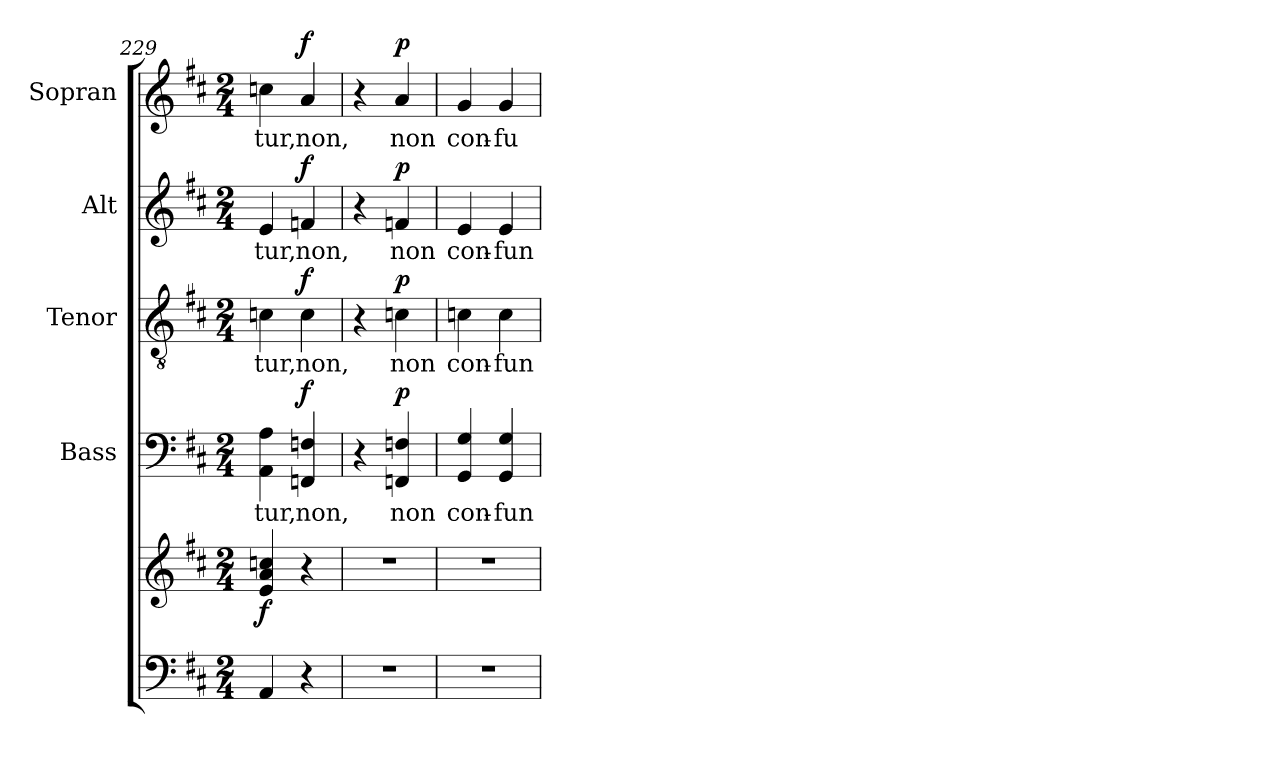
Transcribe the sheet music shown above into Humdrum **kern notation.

**kern	**kern	**dynam	**kern	**text	**dynam	**kern	**text	**dynam	**kern	**text	**dynam	**kern	**text	**dynam
*part5	*part5	*part5	*part4	*part4	*part4	*part3	*part3	*part3	*part2	*part2	*part2	*part1	*part1	*part1
*staff6	*staff5	*staff5/6	*staff4	*staff4	*staff4	*staff3	*staff3	*staff3	*staff2	*staff2	*staff2	*staff1	*staff1	*staff1
*	*	*	*I"Bass	*	*	*I"Tenor	*	*	*I"Alt	*	*	*I"Sopran	*	*
*	*	*	*I'B.	*	*	*I'T.	*	*	*I'A.	*	*	*I'S.	*	*
*clefF4	*clefG2	*	*clefF4	*	*	*clefGv2	*	*	*clefG2	*	*	*clefG2	*	*
*k[f#c#]	*k[f#c#]	*	*k[f#c#]	*	*	*k[f#c#]	*	*	*k[f#c#]	*	*	*k[f#c#]	*	*
*D:	*D:	*	*D:	*	*	*D:	*	*	*D:	*	*	*D:	*	*
*M2/4	*M2/4	*	*M2/4	*	*	*M2/4	*	*	*M2/4	*	*	*M2/4	*	*
=229	=229	=229	=229	=229	=229	=229	=229	=229	=229	=229	=229	=229	=229	=229
!	!	!LO:DY:b	!	!LO:LY:b	!	!	!LO:LY:b	!	!	!LO:LY:b	!	!	!LO:LY:b	!
4AA/	4e/ 4a/ 4ccn/	f	4AA\ 4A\	-tur,	.	4cn\	-tur,	.	4e/	-tur,	.	4ccn\	-tur,	.
!	!	!	!	!LO:LY:b	!LO:DY:a	!	!LO:LY:b	!LO:DY:a	!	!LO:LY:b	!LO:DY:a	!	!LO:LY:b	!LO:DY:a
4r	4r	.	4FFn/ 4Fn/	non,	f	4c\	non,	f	4fn/	non,	f	4a/	non,	f
!!LO:PB:g=z
=230	=230	=230	=230	=230	=230	=230	=230	=230	=230	=230	=230	=230	=230	=230
2r	2r	.	4r	.	.	4r	.	.	4r	.	.	4r	.	.
!	!	!	!	!LO:LY:b	!LO:DY:a	!	!LO:LY:b	!LO:DY:a	!	!LO:LY:b	!LO:DY:a	!	!LO:LY:b	!LO:DY:a
.	.	.	4FFn/ 4Fn/	non	p	4cn\	non	p	4fn/	non	p	4a/	non	p
=231	=231	=231	=231	=231	=231	=231	=231	=231	=231	=231	=231	=231	=231	=231
!	!	!	!	!LO:LY:b	!	!	!LO:LY:b	!	!	!LO:LY:b	!	!	!LO:LY:b	!
2r	2r	.	4GG/ 4G/	con-	.	4cn\	con-	.	4e/	con-	.	4g/	con-	.
!	!	!	!	!LO:LY:b	!	!	!LO:LY:b	!	!	!LO:LY:b	!	!	!LO:LY:b	!
.	.	.	4GG/ 4G/	-fun-	.	4c\	-fun-	.	4e/	-fun-	.	4g/	-fu-	.
=	=	=	=	=	=	=	=	=	=	=	=	=	=	=
*-	*-	*-	*-	*-	*-	*-	*-	*-	*-	*-	*-	*-	*-	*-
